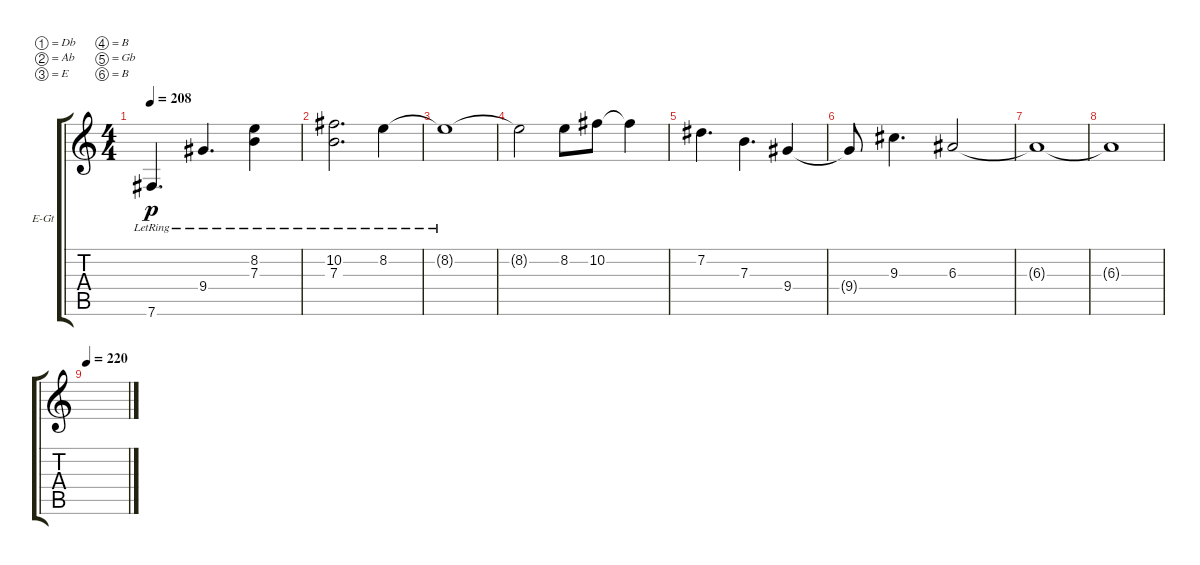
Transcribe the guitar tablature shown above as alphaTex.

\bracketExtendMode groupsimilarinstruments
\firstSystemTrackNameOrientation horizontal
\otherSystemsTrackNameOrientation horizontal
\track ("Clean Electric Guitar 1" "E-Gt") {instrument electricguitarclean}
\staff {score tabs}
\tuning (Db4 Ab3 E3 B2 Gb2 B1)
\ts (4 4)
\tempo 208
\clef g2
\ks c
7.6{lr}.4{d dy p} 9.4{lr}.4{d} (7.3{lr} 8.2{lr}).4 |
(7.3{lr} 10.2{lr}).2{d} 8.2{lr}.4 |
8.2{lr t}.1 |
8.2{t}.2 8.2.8 10.2.8 10.2{t}.4 |
7.2.4{d} 7.3.4{d} 9.4.4 |
9.4{t}.8 9.3.4{d} 6.3.2 |
6.3{t}.1 |
6.3{t}.1 |
\tempo 220
